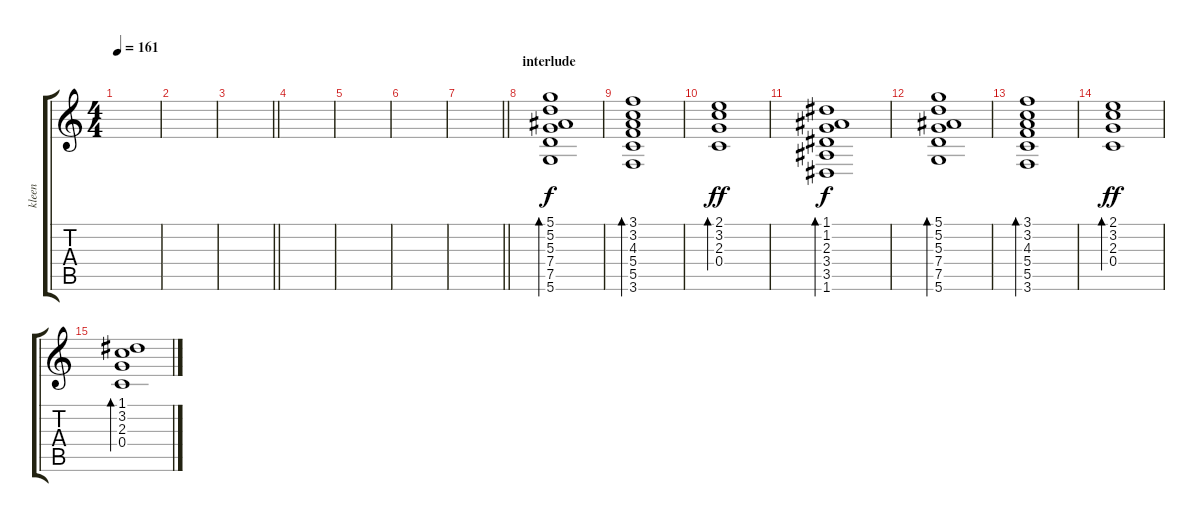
\track ("kleen" "kleen") {instrument electricguitarclean}
\staff {score tabs}
\tuning (D4 A3 F3 C3 G2 D2) {hide}
\ts (4 4)
\tempo 161
\clef g2
\ks c
|
|
\barLineRight lightlight
|
|
|
|
\barLineRight lightlight
|
\section ("" "interlude")
(5.1 5.2 5.3 7.4 7.5 5.6).1{bd 60} |
(3.1 3.2 4.3 5.4 5.5 3.6).1{bd 60} |
(2.1 3.2 2.3 0.4).1{bd 120 dy ff} |
(1.1 1.2 2.3 3.4 3.5 1.6).1{bd 60 dy f} |
(5.1 5.2 5.3 7.4 7.5 5.6).1{bd 60} |
(3.1 3.2 4.3 5.4 5.5 3.6).1{bd 60} |
(2.1 3.2 2.3 0.4).1{bd 120 dy ff} |
(1.1 3.2 2.3 0.4).1{bd 120}
